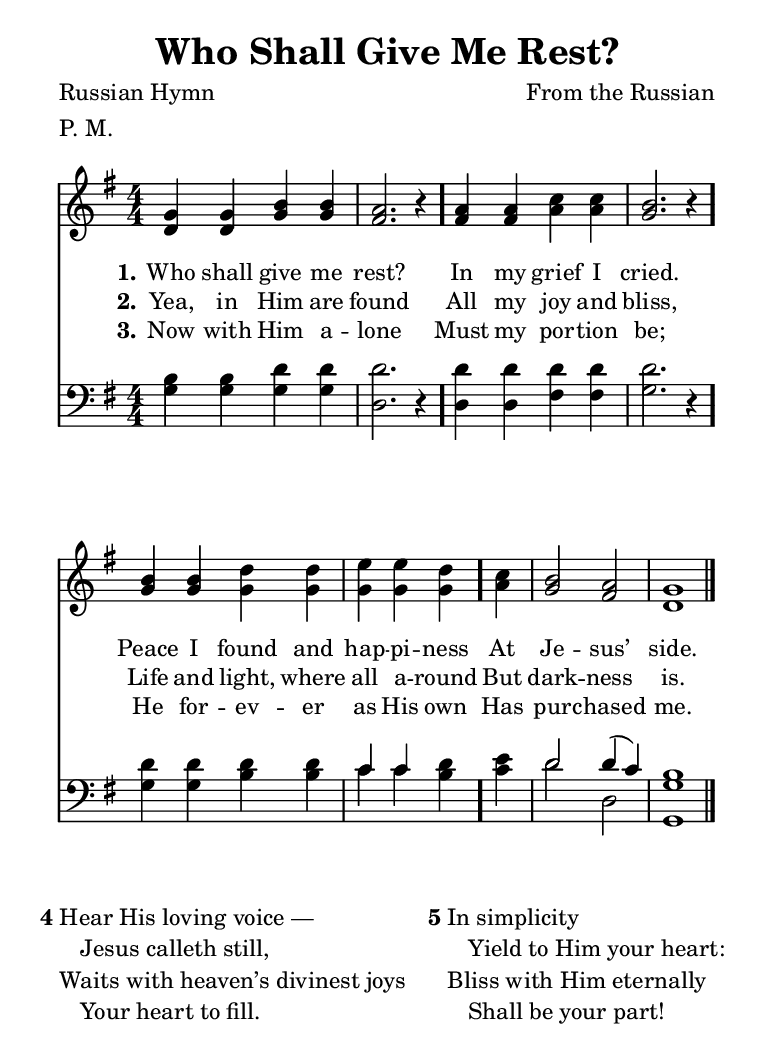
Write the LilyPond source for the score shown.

\include "common/global.ily"
\paper {
  \include "common/paper.ily"
  ragged-last-bottom = ##t
  systems-per-page = #(cond (is-eogsized 2) (#t #f))
  system-system-spacing.padding = 11
}

\header{
  %gospel
  hymnnumber = "125"
  title = "Who Shall Give Me Rest?"
  tunename = ""
  meter = "P. M."
  poet = "Russian Hymn"
  composer = "From the Russian"
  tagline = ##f
}

% for fermata in MIDI
ta = { \tempo 4=90 }
tb = { \tempo 4=45 }

patternAA = { c4 c c c | c2. c4 }

patternBA = { c4 c c c | c c c c | c2 c2      | c1 }
patternBB = { c4 c c c | c c c c | c2 c4( c4) | c1 }

global = {
  \include "common/overrides.ily"
  \override Staff.TimeSignature.style = #'numbered
  \time 4/4
  \override Score.MetronomeMark.transparent = ##t % hide all fermata changes too
  \ta
  \key g \major
  \autoBeamOff
}

notesSoprano = {
\global
\relative c'' {

  \changePitch \patternAA { g g b b | a r }
  \changePitch \patternAA { a a c c | b r }
  \changePitch \patternBA { b b d d | e e d c | b a | g }

  \bar "|."

}
}

notesAlto = {
\global
\relative e' {

  \changePitch \patternAA { d d g g | fis r }
  \changePitch \patternAA { fis fis a a | g r }
  \changePitch \patternBA { g g g g | g g g a | g fis | d }

}
}

notesTenor = {
\global
\relative a {

  \changePitch \patternAA { b b d d | d r }
  \changePitch \patternAA { d d d d | d r }
  \changePitch \patternBB { d d d d | c c d e | d d( c) | b }

}
}

notesBass = {
\global
\relative f {

  \changePitch \patternAA { g g g g | d r }
  \changePitch \patternAA { d d fis fis | g r }
  \changePitch \patternBA { g g b b | c c b c | d d, | <g, g'> }

}
}

wordsA = \lyricmode {
\set stanza = "1."

Who shall give me rest? \bar "."
In my grief I cried. \bar "."
Peace I found and hap -- pi -- ness \bar "."
At Je -- sus’ side. \bar "."

}

wordsB = \lyricmode {
\set stanza = "2."

Yea, in Him are found
All my joy and bliss,
Life and light, where all a -- round
But dark -- ness is.

}

wordsC = \lyricmode {
\set stanza = "3."

Now with Him a -- lone
Must my por -- tion be;
He for -- ev -- er as His own
Has pur -- chased me.

}

wordsD = \markuplist {

\line { Hear His loving voice — }
\line { { \hspace #2 } Jesus calleth still, }
\line { Waits with heaven’s divinest joys }
\line { { \hspace #2 } Your heart to fill. }

}

wordsE = \markuplist {

\line { In simplicity }
\line { { \hspace #2 } Yield to Him your heart: }
\line { Bliss with Him eternally }
\line { { \hspace #2 } Shall be your part! }

}

\score {
  \context ChoirStaff <<
    \context Staff = upper <<
      \set Staff.autoBeaming = ##f
      \set ChoirStaff.systemStartDelimiter = #'SystemStartBar
      \set ChoirStaff.printPartCombineTexts = ##f
      \partcombine #'(2 . 11) \notesSoprano \notesAlto
      \context NullVoice = sopranos { \voiceOne << \notesSoprano >> }
      \context Lyrics = one   \lyricsto sopranos \wordsA
      \context Lyrics = two   \lyricsto sopranos \wordsB
      \context Lyrics = three \lyricsto sopranos \wordsC
    >>
    \context Staff = men <<
      \set Staff.autoBeaming = ##f
      \clef bass
      \set ChoirStaff.printPartCombineTexts = ##f
      \partcombine #'(2 . 11) \notesTenor \notesBass
    >>
  >>
  \layout {
    \include "common/layout.ily"
  }
  #(cond ((ly:get-option 'eog-midi-permitted) #{ \midi{
    \include "common/midi.ily"
  } #}))
}

\noPageBreak

\markup { \fill-line {
  \hspace #0.1
  \line{ \bold 4 \column { \wordsD } }
  \hspace #0.1
  \line{ \bold 5 \column { \wordsE } }
  \hspace #0.1
} }

\version "2.19.49"  % necessary for upgrading to future LilyPond versions.

% vi:set et ts=2 sw=2 ai nocindent syntax=lilypond:
